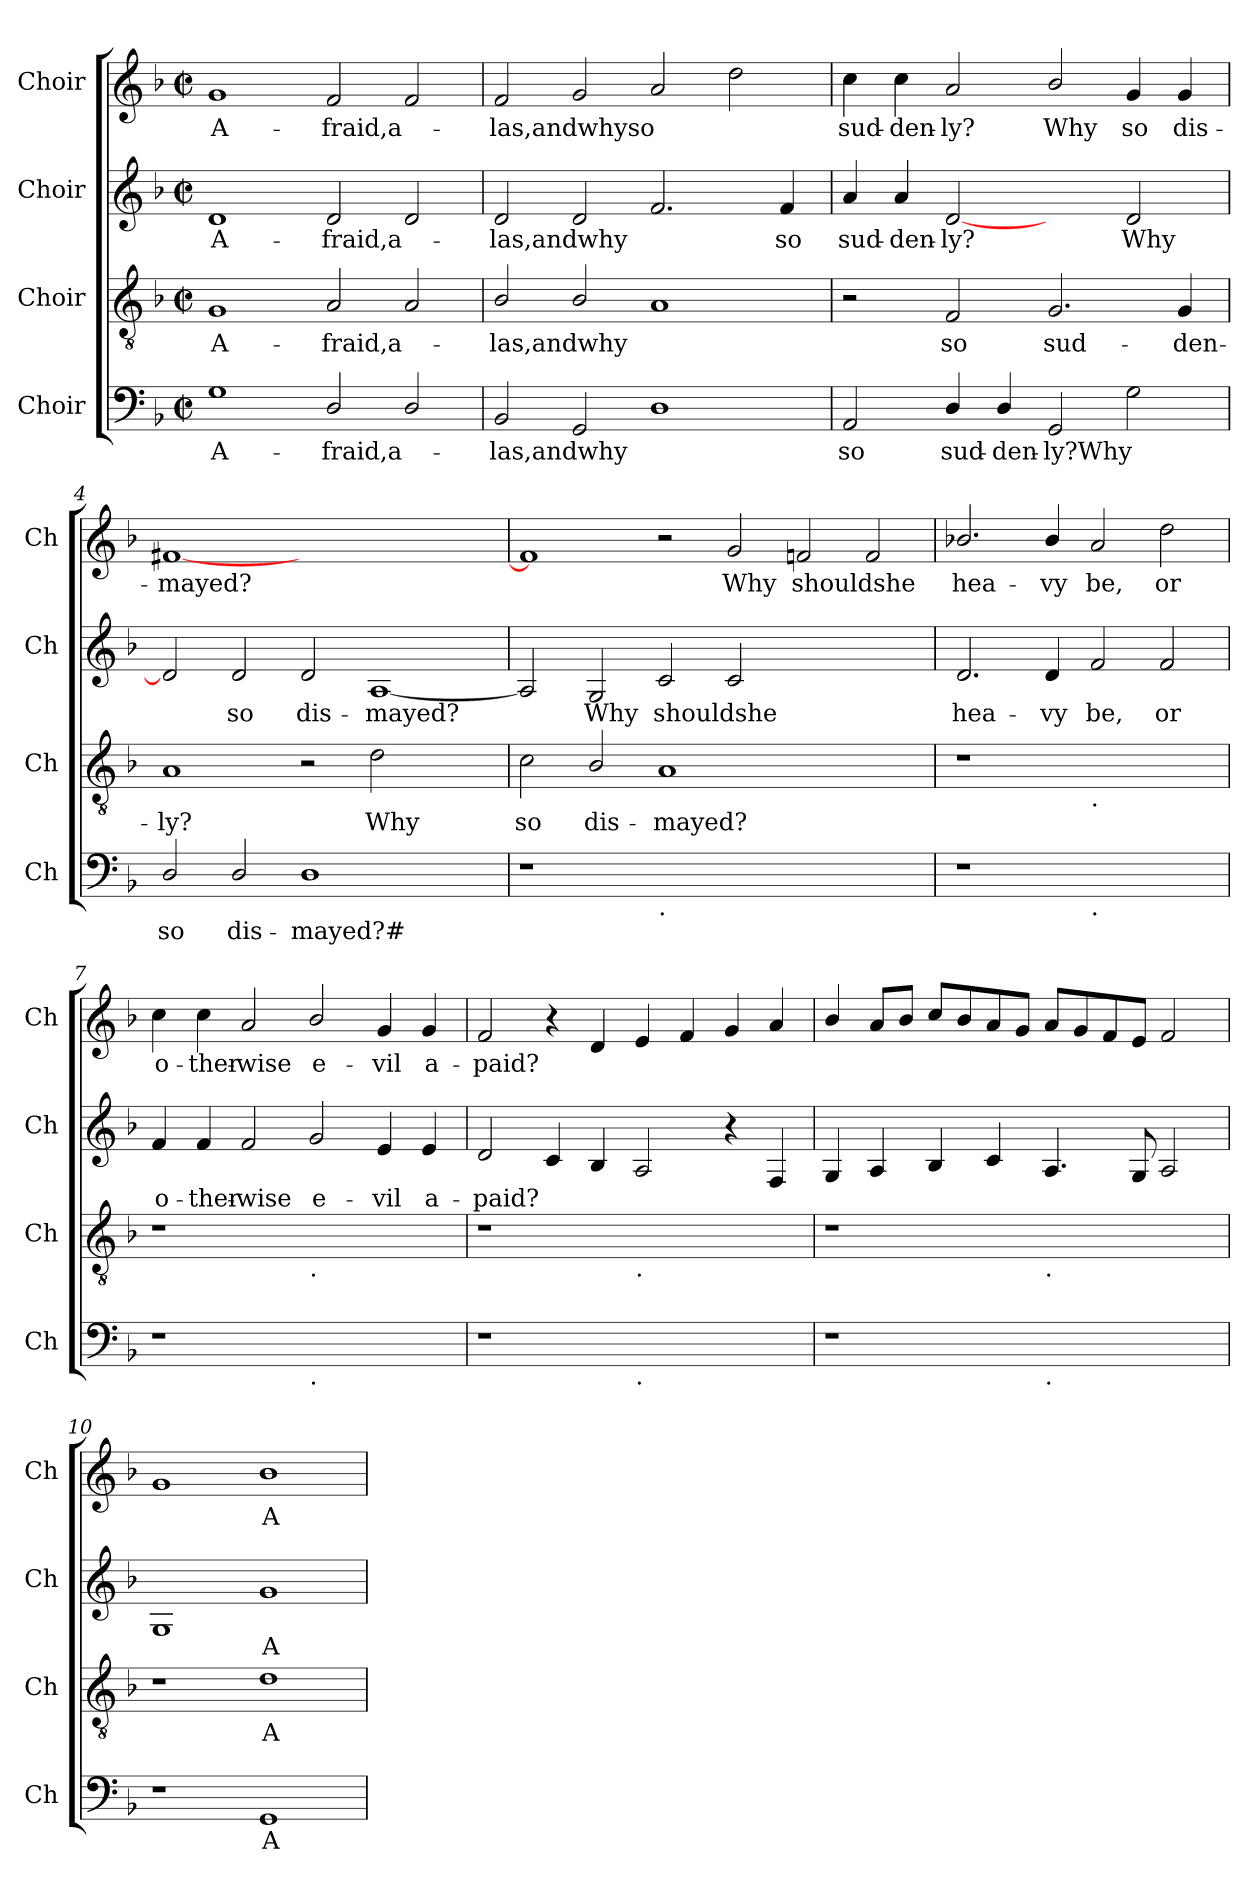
**kern	**text	**kern	**text	**kern	**text	**kern	**text
*part4	*part4	*part3	*part3	*part2	*part2	*part1	*part1
*staff4	*staff4	*staff3	*staff3	*staff2	*staff2	*staff1	*staff1
*I"Choir	*	*I"Choir	*	*I"Choir	*	*I"Choir	*
*I'Ch	*	*I'Ch	*	*I'Ch	*	*I'Ch	*
*clefF4	*	*clefGv2	*	*clefG2	*	*clefG2	*
*k[b-]	*	*k[b-]	*	*k[b-]	*	*k[b-]	*
*M2/2	*	*M2/2	*	*M2/2	*	*M2/2	*
*met(c|)	*	*met(c|)	*	*met(c|)	*	*met(c|)	*
=1	=1	=1	=1	=1	=1	=1	=1
!	!LO:LY:b	!	!LO:LY:b	!	!LO:LY:b	!	!LO:LY:b
1G	A-	1G	A-	1d	A-	1g	A-
!	!LO:LY:b	!	!LO:LY:b	!	!LO:LY:b	!	!LO:LY:b
2D/	-fraid,a-	2A/	-fraid,a-	2d/	-fraid,a-	2f/	-fraid,a-
2D/	.	2A/	.	2d/	.	2f/	.
=2	=2	=2	=2	=2	=2	=2	=2
!	!LO:LY:b	!	!LO:LY:b	!	!LO:LY:b	!	!LO:LY:b
2BB-/	-las,andwhy	2B-/	-las,andwhy	2d/	-las,andwhy	2f/	-las,andwhyso
2GG/	.	2B-/	.	2d/	.	2g/	.
1D	.	1A	.	2.f/	.	2a/	.
.	.	.	.	.	.	2dd\	.
!	!	!	!	!	!LO:LY:b	!	!
.	.	.	.	4f/	so	.	.
=3	=3	=3	=3	=3	=3	=3	=3
!	!LO:LY:b	!	!	!	!LO:LY:b	!	!LO:LY:b
2AA/	so	2r	.	4a/	sud-	4cc\	sud-
!	!	!	!	!	!LO:LY:b	!	!LO:LY:b
.	.	.	.	4a/	-den-	4cc\	-den-
!	!LO:LY:b	!	!LO:LY:b	!	!LO:LY:b	!	!LO:LY:b
4D/	sud-	2F/	so	[2d	-ly?	2a/	-ly?
!	!LO:LY:b	!	!	!	!	!	!
4D/	-den-	.	.	.	.	.	.
!	!LO:LY:b	!	!LO:LY:b	!	!	!	!LO:LY:b
2GG/	-ly?Why	2.G/	sud-	2ryy	.	2b-/	Why
!	!	!	!	!	!LO:LY:b	!	!LO:LY:b
2G\	.	.	.	2d/	Why	4g/	so
!	!	!	!LO:LY:b	!	!	!	!LO:LY:b
.	.	4G/	-den-	.	.	4g/	dis-
=4	=4	=4	=4	=4	=4	=4	=4
!	!LO:LY:b	!	!LO:LY:b	!	!	!	!LO:LY:b
2D/	so	1A	-ly?	2d]	.	[1f#X	-mayed?
!	!LO:LY:b	!	!	!	!LO:LY:b	!	!
2D/	dis-	.	.	2d/	so	.	.
!	!LO:LY:b	!	!	!	!LO:LY:b	!	!
1D	-mayed?#	2r	.	2d/	dis-	1.ryy	.
!	!	!	!LO:LY:b	!	!LO:LY:b	!	!
.	.	2d\	Why	[1A	-mayed?	.	.
2ryy	.	2ryy	.	.	.	.	.
=5	=5	=5	=5	=5	=5	=5	=5
!	!	!	!LO:LY:b	!	!	!	!
1r	.	2c\	so	2A/]	.	1f#]	.
!	!	!	!LO:LY:b	!	!LO:LY:b	!	!
.	.	2B-/	dis-	2G/	Why	.	.
!LO:TX:b:t=.	!	!	!	!	!	!	!
!	!	!	!LO:LY:b	!	!LO:LY:b	!	!
1ryy	.	1A	-mayed?	2c/	shouldshe	2r	.
!	!	!	!	!	!	!	!LO:LY:b
.	.	.	.	2c/	.	2g/	Why
!	!	!	!	!	!	!	!LO:LY:b
1ryy	.	1ryy	.	1ryy	.	2f/	shouldshe
.	.	.	.	.	.	2f/	.
!!LO:LB:g=z
=6	=6	=6	=6	=6	=6	=6	=6
!	!	!	!	!	!LO:LY:b	!	!LO:LY:b
1r	.	1r	.	2.d/	hea-	2.b-X/	hea-
!	!	!	!	!	!LO:LY:b	!	!LO:LY:b
.	.	.	.	4d/	-vy	4b-/	-vy
!	!	!LO:TX:b:t=.	!	!	!	!	!
!LO:TX:b:t=.	!	!	!	!	!	!	!
!	!	!	!	!	!LO:LY:b	!	!LO:LY:b
1ryy	.	1ryy	.	2f/	be,	2a/	be,
!	!	!	!	!	!LO:LY:b	!	!LO:LY:b
.	.	.	.	2f/	or	2dd\	or
=7	=7	=7	=7	=7	=7	=7	=7
!	!	!	!	!	!LO:LY:b	!	!LO:LY:b
1r	.	1r	.	4f/	o-	4cc\	o-
!	!	!	!	!	!LO:LY:b	!	!LO:LY:b
.	.	.	.	4f/	-ther-	4cc\	-ther-
!	!	!	!	!	!LO:LY:b	!	!LO:LY:b
.	.	.	.	2f/	-wise	2a/	-wise
!	!	!LO:TX:b:t=.	!	!	!	!	!
!LO:TX:b:t=.	!	!	!	!	!	!	!
!	!	!	!	!	!LO:LY:b	!	!LO:LY:b
1ryy	.	1ryy	.	2g/	e-	2b-/	e-
!	!	!	!	!	!LO:LY:b	!	!LO:LY:b
.	.	.	.	4e/	-vil	4g/	-vil
!	!	!	!	!	!LO:LY:b	!	!LO:LY:b
.	.	.	.	4e/	a-	4g/	a-
=8	=8	=8	=8	=8	=8	=8	=8
!	!	!	!	!	!LO:LY:b	!	!LO:LY:b
1r	.	1r	.	2d/	-paid?	2f/	-paid?
.	.	.	.	4c/	.	4r	.
.	.	.	.	4B-/	.	4d/	.
!	!	!LO:TX:b:t=.	!	!	!	!	!
!LO:TX:b:t=.	!	!	!	!	!	!	!
1ryy	.	1ryy	.	2A/	.	4e/	.
.	.	.	.	.	.	4f/	.
.	.	.	.	4r	.	4g/	.
.	.	.	.	4F/	.	4a/	.
=9	=9	=9	=9	=9	=9	=9	=9
1r	.	1r	.	4G/	.	4b-/	.
.	.	.	.	4A/	.	8aL	.
.	.	.	.	.	.	8b-J	.
.	.	.	.	4B-/	.	8ccL	.
.	.	.	.	.	.	8b-	.
.	.	.	.	4c/	.	8a	.
.	.	.	.	.	.	8gJ	.
!	!	!LO:TX:b:t=.	!	!	!	!	!
!LO:TX:b:t=.	!	!	!	!	!	!	!
1ryy	.	1ryy	.	4.A/	.	8aL	.
.	.	.	.	.	.	8g	.
.	.	.	.	.	.	8f	.
.	.	.	.	8G/	.	8eJ	.
.	.	.	.	2A/	.	2f/	.
=10	=10	=10	=10	=10	=10	=10	=10
1r	.	1r	.	1G	.	1g	.
!	!LO:LY:b	!	!LO:LY:b	!	!LO:LY:b	!	!LO:LY:b
1GG	A-	1d	A-	1g	A-	1b-	A-
=	=	=	=	=	=	=	=
*-	*-	*-	*-	*-	*-	*-	*-
